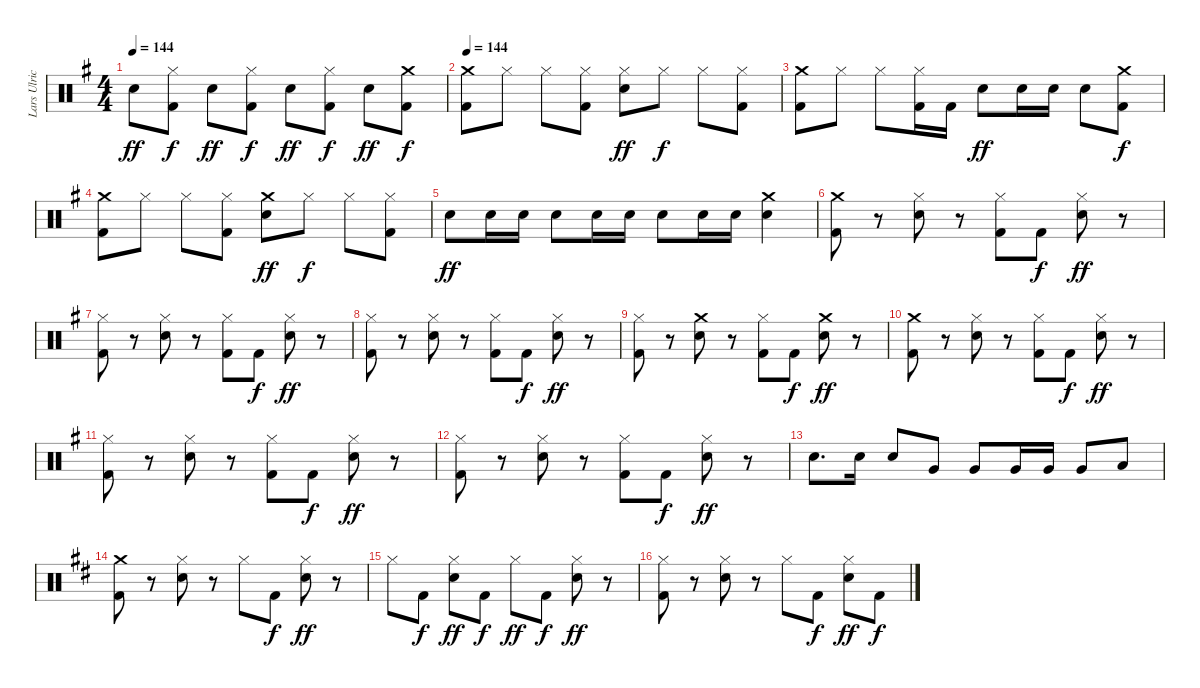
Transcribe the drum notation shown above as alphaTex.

\track ("Lars Ulrich" "Lars Ulric") {instrument percussion}
\staff {score}
\articulation defaults
\ts (4 4)
\tempo 144
\clef neutral
\ks eminor "Snare (hit) 2".8{dy ff}
("Hi-Hat (closed)" "Kick (hit) 2").8{dy f} "Snare (hit) 2".8{dy ff} ("Hi-Hat (closed)" "Kick (hit) 2").8{dy f} "Snare (hit) 2".8{dy ff} ("Hi-Hat (closed)" "Kick (hit) 2").8{dy f} "Snare (hit) 2".8{dy ff} ("Crash medium (hit)" "Kick (hit) 2").8{dy f} |
\tempo 144
("Crash medium (hit)" "Kick (hit) 2").8 "Hi-Hat (closed)".8 "Hi-Hat (closed)".8 ("Hi-Hat (closed)" "Kick (hit) 2").8 ("Hi-Hat (closed)" "Snare (hit) 2").8{dy ff} "Hi-Hat (closed)".8{dy f} "Hi-Hat (closed)".8 ("Hi-Hat (closed)" "Kick (hit) 2").8 |
("Crash medium (hit)" "Kick (hit) 2").8 "Hi-Hat (closed)".8 "Hi-Hat (closed)".8 ("Hi-Hat (closed)" "Kick (hit) 2").16 "Kick (hit) 2".16 "Snare (hit) 2".8{dy ff} "Snare (hit) 2".16 "Snare (hit) 2".16 "Snare (hit) 2".8 ("Crash medium (hit)" "Kick (hit) 2").8{dy f} |
("Crash medium (hit)" "Kick (hit) 2").8 "Hi-Hat (closed)".8 "Hi-Hat (closed)".8 ("Hi-Hat (closed)" "Kick (hit) 2").8 ("Crash medium (hit)" "Snare (hit) 2").8{dy ff} "Hi-Hat (closed)".8{dy f} "Hi-Hat (closed)".8 ("Hi-Hat (closed)" "Kick (hit) 2").8 |
"Snare (hit) 2".8{dy ff} "Snare (hit) 2".16 "Snare (hit) 2".16 "Snare (hit) 2".8 "Snare (hit) 2".16 "Snare (hit) 2".16 "Snare (hit) 2".8 "Snare (hit) 2".16 "Snare (hit) 2".16 ("Crash medium (hit)" "Snare (hit) 2").4 |
("Crash medium (hit)" "Kick (hit) 2").8 r.8 ("Hi-Hat (closed)" "Snare (hit) 2").8 r.8 ("Hi-Hat (closed)" "Kick (hit) 2").8 "Kick (hit) 2".8{dy f} ("Hi-Hat (closed)" "Snare (hit) 2").8{dy ff} r.8 |
("Hi-Hat (closed)" "Kick (hit) 2").8 r.8 ("Hi-Hat (closed)" "Snare (hit) 2").8 r.8 ("Hi-Hat (closed)" "Kick (hit) 2").8 "Kick (hit) 2".8{dy f} ("Hi-Hat (closed)" "Snare (hit) 2").8{dy ff} r.8 |
("Hi-Hat (closed)" "Kick (hit) 2").8 r.8 ("Hi-Hat (closed)" "Snare (hit) 2").8 r.8 ("Hi-Hat (closed)" "Kick (hit) 2").8 "Kick (hit) 2".8{dy f} ("Hi-Hat (closed)" "Snare (hit) 2").8{dy ff} r.8 |
("Hi-Hat (closed)" "Kick (hit) 2").8 r.8 ("Crash medium (hit)" "Snare (hit) 2").8 r.8 ("Hi-Hat (closed)" "Kick (hit) 2").8 "Kick (hit) 2".8{dy f} ("Crash medium (hit)" "Snare (hit) 2").8{dy ff} r.8 |
("Crash medium (hit)" "Kick (hit) 2").8 r.8 ("Hi-Hat (closed)" "Snare (hit) 2").8 r.8 ("Hi-Hat (closed)" "Kick (hit) 2").8 "Kick (hit) 2".8{dy f} ("Hi-Hat (closed)" "Snare (hit) 2").8{dy ff} r.8 |
("Hi-Hat (closed)" "Kick (hit) 2").8 r.8 ("Hi-Hat (closed)" "Snare (hit) 2").8 r.8 ("Hi-Hat (closed)" "Kick (hit) 2").8 "Kick (hit) 2".8{dy f} ("Hi-Hat (closed)" "Snare (hit) 2").8{dy ff} r.8 |
("Hi-Hat (closed)" "Kick (hit) 2").8 r.8 ("Hi-Hat (closed)" "Snare (hit) 2").8 r.8 ("Hi-Hat (closed)" "Kick (hit) 2").8 "Kick (hit) 2".8{dy f} ("Hi-Hat (closed)" "Snare (hit) 2").8{dy ff} r.8 |
"Snare (hit) 2".8{d} "Snare (hit) 2".16 "Snare (hit) 2".8 "Very Low Tom (hit)".8 "Very Low Tom (hit)".8 "Very Low Tom (hit)".16 "Very Low Tom (hit)".16 "Very Low Tom (hit)".8 "Low Floor Tom (hit)".8 |
\ks bminor
("Crash medium (hit)" "Kick (hit) 2").8 r.8 ("Hi-Hat (closed)" "Snare (hit) 2").8 r.8 "Hi-Hat (closed)".8 "Kick (hit) 2".8{dy f} ("Hi-Hat (closed)" "Snare (hit) 2").8{dy ff} r.8 |
"Hi-Hat (closed)".8 "Kick (hit) 2".8{dy f} ("Hi-Hat (closed)" "Snare (hit) 2").8{dy ff} "Kick (hit) 2".8{dy f} "Hi-Hat (closed)".8{dy ff} "Kick (hit) 2".8{dy f} ("Hi-Hat (closed)" "Snare (hit) 2").8{dy ff} r.8 |
("Hi-Hat (closed)" "Kick (hit) 2").8 r.8 ("Hi-Hat (closed)" "Snare (hit) 2").8 r.8 "Hi-Hat (closed)".8 "Kick (hit) 2".8{dy f} ("Hi-Hat (closed)" "Snare (hit) 2").8{dy ff} "Kick (hit) 2".8{dy f}
